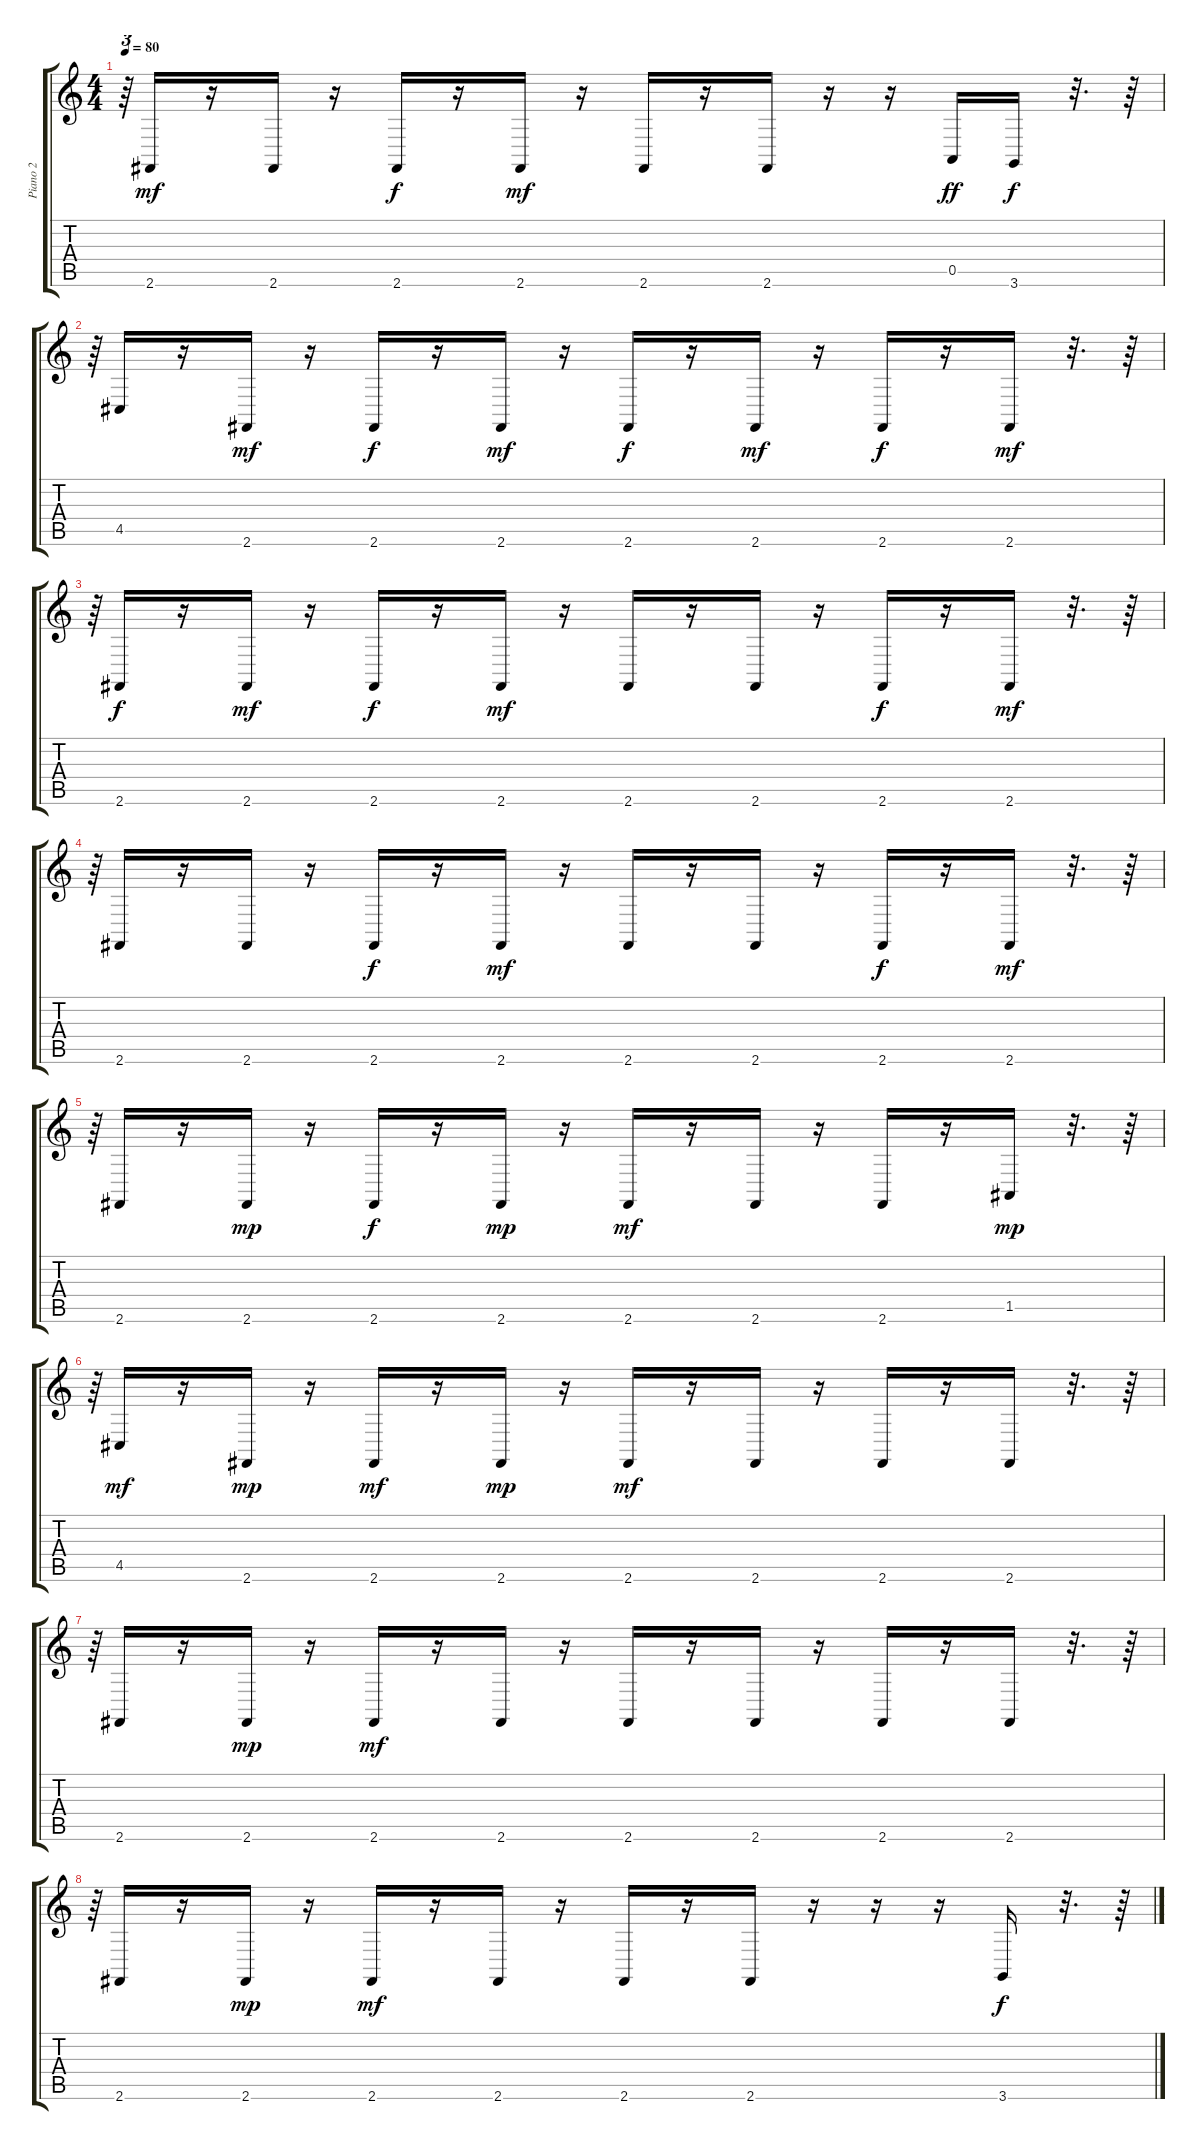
\track ("Piano 2" "Piano 2") {instrument acousticgrandpiano}
\staff {score tabs}
\tuning (E4 B3 G3 D3 A2 E2) {hide}
\ts (4 4)
\tempo 80
\clef g2
\ks c
r.64{tu (3 2) dy mf} 2.6.16 r.16 2.6.16 r.16 2.6.16{dy f} r.16 2.6.16{dy mf} r.16 2.6.16 r.16 2.6.16 r.16 r.16 0.5.16{dy ff} 3.6.16{dy f} r.32{d} r.64 |
r.64{tu (3 2)} 4.5.16 r.16 2.6.16{dy mf} r.16 2.6.16{dy f} r.16 2.6.16{dy mf} r.16 2.6.16{dy f} r.16 2.6.16{dy mf} r.16 2.6.16{dy f} r.16 2.6.16{dy mf} r.32{d} r.64 |
r.64{tu (3 2)} 2.6.16{dy f} r.16 2.6.16{dy mf} r.16 2.6.16{dy f} r.16 2.6.16{dy mf} r.16 2.6.16 r.16 2.6.16 r.16 2.6.16{dy f} r.16 2.6.16{dy mf} r.32{d} r.64 |
r.64{tu (3 2)} 2.6.16 r.16 2.6.16 r.16 2.6.16{dy f} r.16 2.6.16{dy mf} r.16 2.6.16 r.16 2.6.16 r.16 2.6.16{dy f} r.16 2.6.16{dy mf} r.32{d} r.64 |
r.64{tu (3 2)} 2.6.16 r.16 2.6.16{dy mp} r.16 2.6.16{dy f} r.16 2.6.16{dy mp} r.16 2.6.16{dy mf} r.16 2.6.16 r.16 2.6.16 r.16 1.5.16{dy mp} r.32{d} r.64 |
r.64{tu (3 2)} 4.5.16{dy mf} r.16 2.6.16{dy mp} r.16 2.6.16{dy mf} r.16 2.6.16{dy mp} r.16 2.6.16{dy mf} r.16 2.6.16 r.16 2.6.16 r.16 2.6.16 r.32{d} r.64 |
r.64{tu (3 2)} 2.6.16 r.16 2.6.16{dy mp} r.16 2.6.16{dy mf} r.16 2.6.16 r.16 2.6.16 r.16 2.6.16 r.16 2.6.16 r.16 2.6.16 r.32{d} r.64 |
r.64{tu (3 2)} 2.6.16 r.16 2.6.16{dy mp} r.16 2.6.16{dy mf} r.16 2.6.16 r.16 2.6.16 r.16 2.6.16 r.16 r.16 r.16 3.6.16{dy f} r.32{d} r.64
